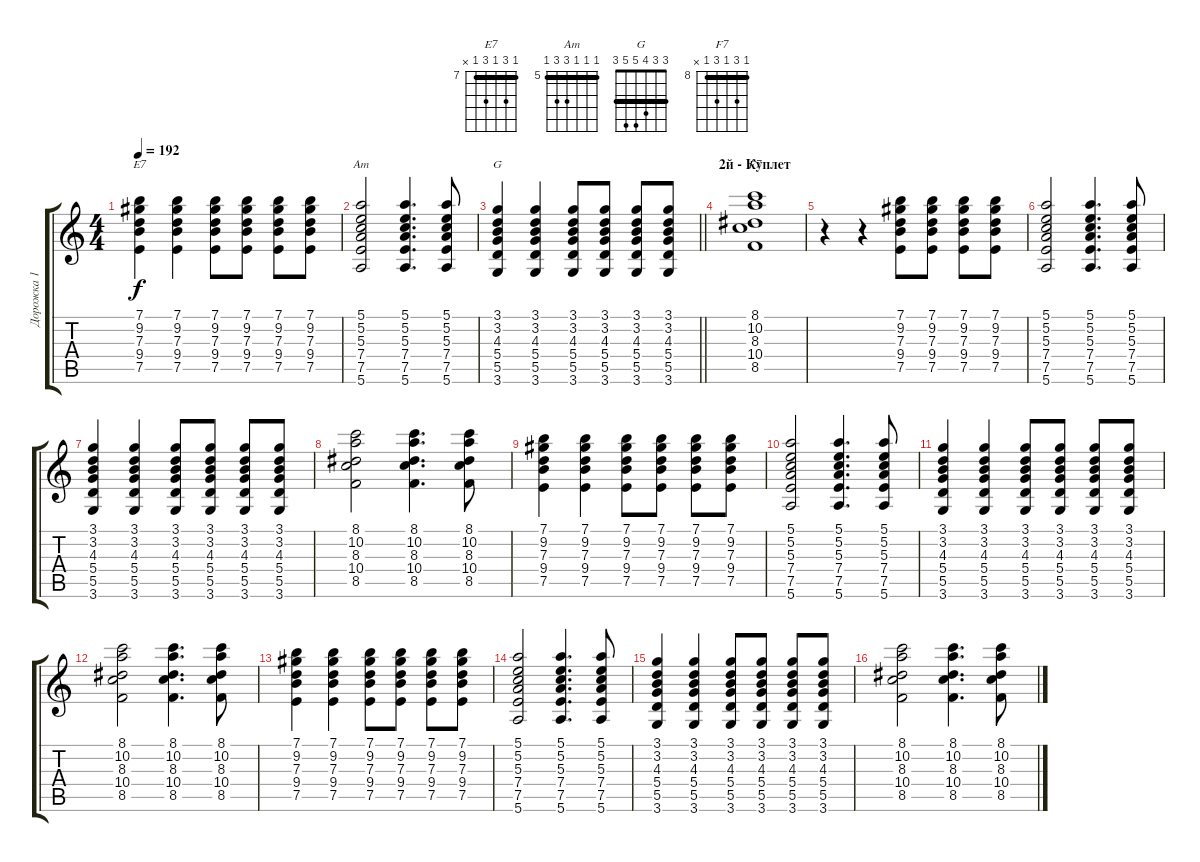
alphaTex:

\track ("Дорожка 1" "Дорожка 1") {instrument acousticguitarsteel}
\staff {score tabs}
\tuning (E4 B3 G3 D3 A2 E2) {hide}
\chord ("E7" 7 9 7 9 7 x) {firstfret 7 barre 7}
\chord ("Am" 5 5 5 7 7 5) {firstfret 5 barre 5}
\chord ("G" 3 3 4 5 5 3) {barre 3}
\chord ("F7" 8 10 8 10 8 x) {firstfret 8 barre 8}
\ts (4 4)
\tempo 192
\clef g2
\ks c
(7.1 9.2 7.3 9.4 7.5).4{ch "E7" dy f} (7.1 9.2 7.3 9.4 7.5).4 (7.1 9.2 7.3 9.4 7.5).8 (7.1 9.2 7.3 9.4 7.5).8 (7.1 9.2 7.3 9.4 7.5).8 (7.1 9.2 7.3 9.4 7.5).8 |
(5.1 5.2 5.3 7.4 7.5 5.6).2{ch "Am"} (5.1 5.2 5.3 7.4 7.5 5.6).4{d} (5.1 5.2 5.3 7.4 7.5 5.6).8 |
\barLineRight lightlight
(3.1 3.2 4.3 5.4 5.5 3.6).4{ch "G"} (3.1 3.2 4.3 5.4 5.5 3.6).4 (3.1 3.2 4.3 5.4 5.5 3.6).8 (3.1 3.2 4.3 5.4 5.5 3.6).8 (3.1 3.2 4.3 5.4 5.5 3.6).8 (3.1 3.2 4.3 5.4 5.5 3.6).8 |
\section ("" "2й - Куплет")
(8.1 10.2 8.3 10.4 8.5).1{ch "F7"} |
r.4 r.4 (7.1 9.2 7.3 9.4 7.5).8 (7.1 9.2 7.3 9.4 7.5).8 (7.1 9.2 7.3 9.4 7.5).8 (7.1 9.2 7.3 9.4 7.5).8 |
(5.1 5.2 5.3 7.4 7.5 5.6).2 (5.1 5.2 5.3 7.4 7.5 5.6).4{d} (5.1 5.2 5.3 7.4 7.5 5.6).8 |
(3.1 3.2 4.3 5.4 5.5 3.6).4 (3.1 3.2 4.3 5.4 5.5 3.6).4 (3.1 3.2 4.3 5.4 5.5 3.6).8 (3.1 3.2 4.3 5.4 5.5 3.6).8 (3.1 3.2 4.3 5.4 5.5 3.6).8 (3.1 3.2 4.3 5.4 5.5 3.6).8 |
(8.1 10.2 8.3 10.4 8.5).2 (8.1 10.2 8.3 10.4 8.5).4{d} (8.1 10.2 8.3 10.4 8.5).8 |
(7.1 9.2 7.3 9.4 7.5).4 (7.1 9.2 7.3 9.4 7.5).4 (7.1 9.2 7.3 9.4 7.5).8 (7.1 9.2 7.3 9.4 7.5).8 (7.1 9.2 7.3 9.4 7.5).8 (7.1 9.2 7.3 9.4 7.5).8 |
(5.1 5.2 5.3 7.4 7.5 5.6).2 (5.1 5.2 5.3 7.4 7.5 5.6).4{d} (5.1 5.2 5.3 7.4 7.5 5.6).8 |
(3.1 3.2 4.3 5.4 5.5 3.6).4 (3.1 3.2 4.3 5.4 5.5 3.6).4 (3.1 3.2 4.3 5.4 5.5 3.6).8 (3.1 3.2 4.3 5.4 5.5 3.6).8 (3.1 3.2 4.3 5.4 5.5 3.6).8 (3.1 3.2 4.3 5.4 5.5 3.6).8 |
(8.1 10.2 8.3 10.4 8.5).2 (8.1 10.2 8.3 10.4 8.5).4{d} (8.1 10.2 8.3 10.4 8.5).8 |
(7.1 9.2 7.3 9.4 7.5).4 (7.1 9.2 7.3 9.4 7.5).4 (7.1 9.2 7.3 9.4 7.5).8 (7.1 9.2 7.3 9.4 7.5).8 (7.1 9.2 7.3 9.4 7.5).8 (7.1 9.2 7.3 9.4 7.5).8 |
(5.1 5.2 5.3 7.4 7.5 5.6).2 (5.1 5.2 5.3 7.4 7.5 5.6).4{d} (5.1 5.2 5.3 7.4 7.5 5.6).8 |
(3.1 3.2 4.3 5.4 5.5 3.6).4 (3.1 3.2 4.3 5.4 5.5 3.6).4 (3.1 3.2 4.3 5.4 5.5 3.6).8 (3.1 3.2 4.3 5.4 5.5 3.6).8 (3.1 3.2 4.3 5.4 5.5 3.6).8 (3.1 3.2 4.3 5.4 5.5 3.6).8 |
(8.1 10.2 8.3 10.4 8.5).2 (8.1 10.2 8.3 10.4 8.5).4{d} (8.1 10.2 8.3 10.4 8.5).8
